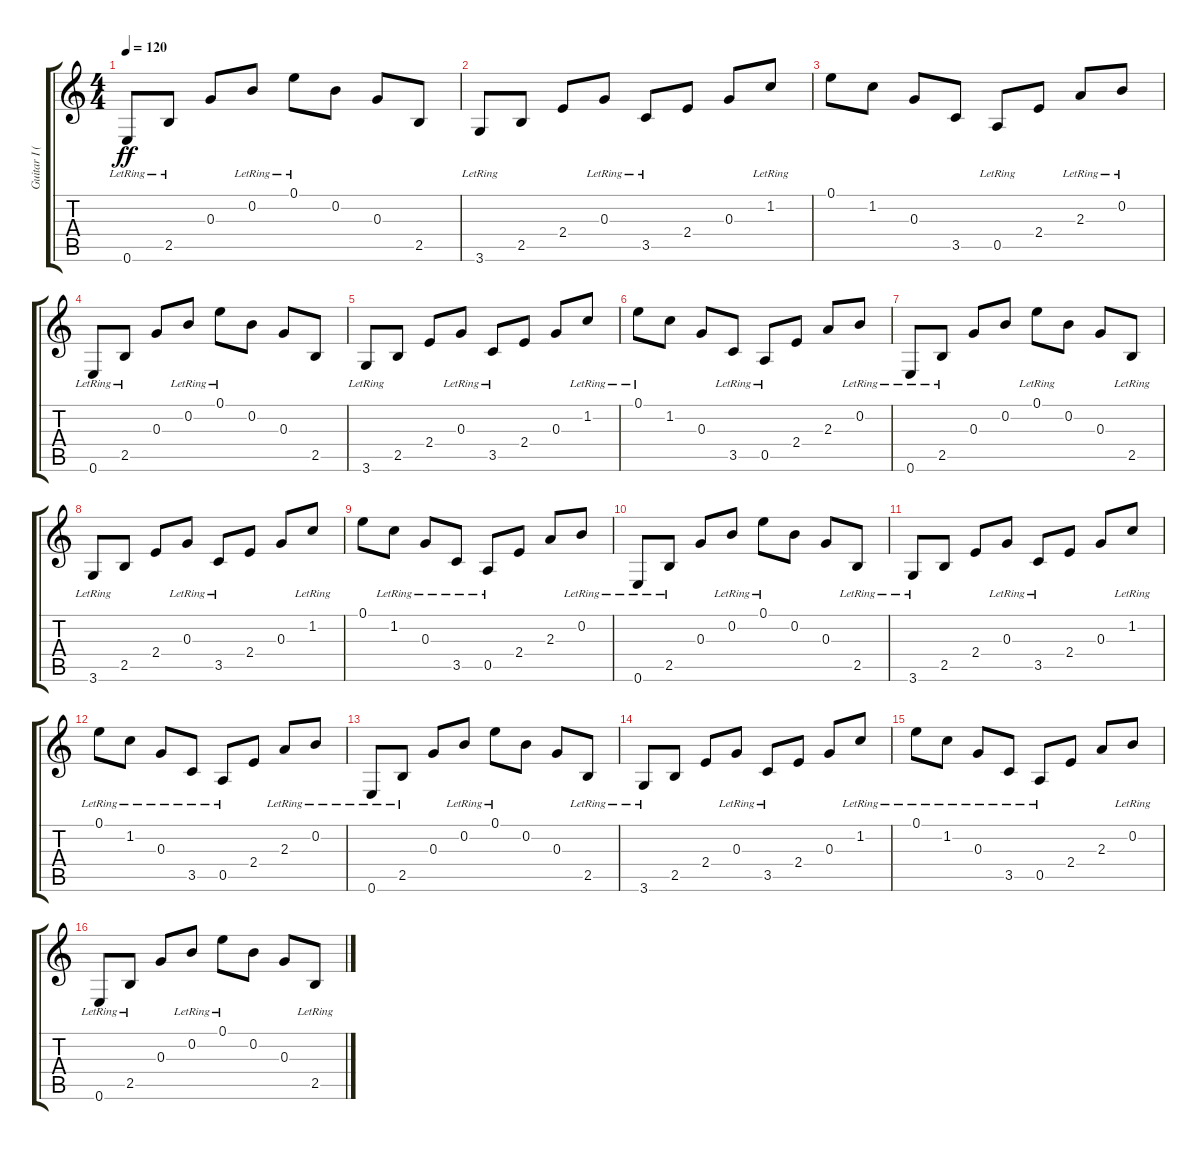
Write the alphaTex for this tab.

\track ("Guitar I (Emppu)" "Guitar I (") {instrument acousticguitarsteel}
\staff {score tabs}
\tuning (E4 B3 G3 D3 A2 E2) {hide}
\ts (4 4)
\tempo 120
\clef g2
\ks c
0.6{lr}.8{dy ff instrument acousticguitarsteel} 2.5{lr}.8 0.3.8 0.2{lr}.8 0.1{lr}.8 0.2.8 0.3.8 2.5.8 |
3.6{lr}.8 2.5.8 2.4.8 0.3{lr}.8 3.5{lr}.8 2.4.8 0.3.8 1.2{lr}.8 |
0.1.8 1.2.8 0.3.8 3.5.8 0.5{lr}.8 2.4.8 2.3{lr}.8 0.2{lr}.8 |
0.6{lr}.8 2.5{lr}.8 0.3.8 0.2{lr}.8 0.1{lr}.8 0.2.8 0.3.8 2.5.8 |
3.6{lr}.8 2.5.8 2.4.8 0.3{lr}.8 3.5{lr}.8 2.4.8 0.3.8 1.2{lr}.8 |
0.1{lr}.8 1.2.8 0.3.8 3.5{lr}.8 0.5{lr}.8 2.4.8 2.3.8 0.2{lr}.8 |
0.6{lr}.8 2.5{lr}.8 0.3.8 0.2.8 0.1{lr}.8 0.2.8 0.3.8 2.5{lr}.8 |
3.6{lr}.8 2.5.8 2.4.8 0.3{lr}.8 3.5{lr}.8 2.4.8 0.3.8 1.2{lr}.8 |
0.1.8 1.2{lr}.8 0.3{lr}.8 3.5{lr}.8 0.5{lr}.8 2.4.8 2.3.8 0.2{lr}.8 |
0.6{lr}.8 2.5{lr}.8 0.3.8 0.2{lr}.8 0.1{lr}.8 0.2.8 0.3.8 2.5{lr}.8 |
3.6{lr}.8 2.5.8 2.4.8 0.3{lr}.8 3.5{lr}.8 2.4.8 0.3.8 1.2{lr}.8 |
0.1{lr}.8 1.2{lr}.8 0.3{lr}.8 3.5{lr}.8 0.5{lr}.8 2.4.8 2.3{lr}.8 0.2{lr}.8 |
0.6{lr}.8 2.5{lr}.8 0.3.8 0.2{lr}.8 0.1{lr}.8 0.2.8 0.3.8 2.5{lr}.8 |
3.6{lr}.8 2.5.8 2.4.8 0.3{lr}.8 3.5{lr}.8 2.4.8 0.3.8 1.2{lr}.8 |
0.1{lr}.8 1.2{lr}.8 0.3{lr}.8 3.5{lr}.8 0.5{lr}.8 2.4.8 2.3.8 0.2{lr}.8 |
0.6{lr}.8 2.5{lr}.8 0.3.8 0.2{lr}.8 0.1{lr}.8 0.2.8 0.3.8 2.5{lr}.8
